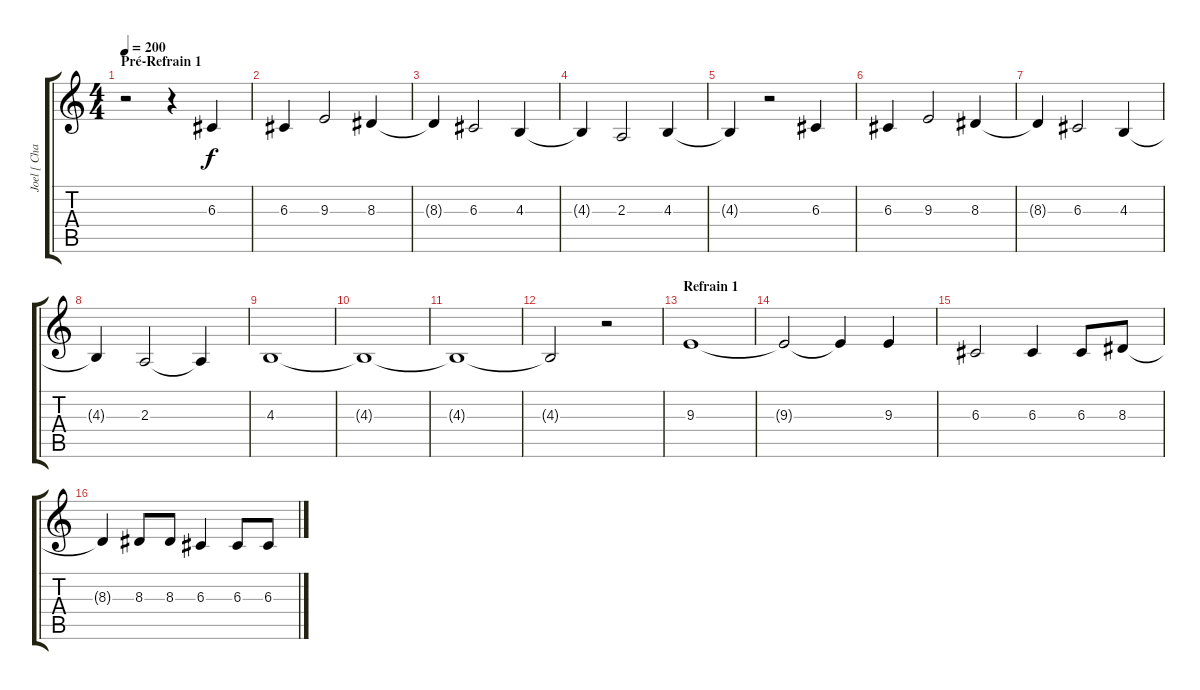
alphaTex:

\track ("Joel [ Chant ]" "Joel [ Cha") {instrument tenorsax}
\staff {score tabs}
\tuning (E4 B3 G3 D3 A2 E2) {hide}
\ts (4 4)
\section ("" "Pré-Refrain 1")
\tempo 200
\clef g2
\ks c
r.2{dy f} r.4 6.3.4 |
6.3.4 9.3.2 8.3.4 |
8.3{t}.4 6.3.2 4.3.4 |
4.3{t}.4 2.3.2 4.3.4 |
4.3{t}.4 r.2 6.3.4 |
6.3.4 9.3.2 8.3.4 |
8.3{t}.4 6.3.2 4.3.4 |
4.3{t}.4 2.3.2 2.3{t}.4 |
4.3.1 |
4.3{t}.1 |
4.3{t}.1 |
4.3{t}.2 r.2 |
\section ("" "Refrain 1")
9.3.1 |
9.3{t}.2 9.3{t}.4 9.3.4 |
6.3.2 6.3.4 6.3.8 8.3.8 |
8.3{t}.4 8.3.8 8.3.8 6.3.4 6.3.8 6.3.8
